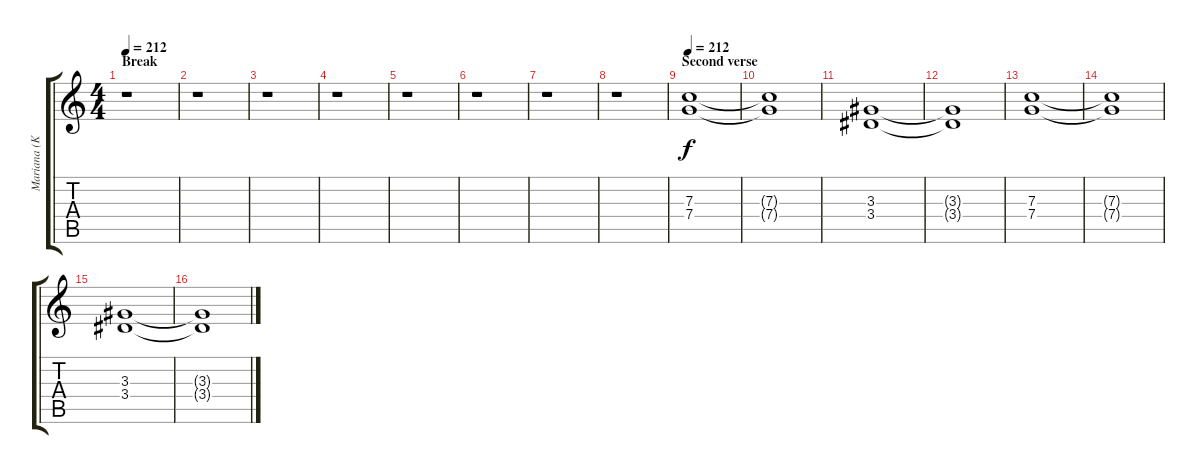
\track ("Mariana (KeybHigh)" "Mariana (K") {instrument stringensemble1}
\staff {score tabs}
\tuning (D5 A4 F4 C4 G3 D3) {hide}
\ts (4 4)
\section ("" "Break")
\tempo 212
\clef g2
\ks c
r.1{dy mp} |
r.1 |
r.1 |
r.1 |
r.1 |
r.1 |
r.1 |
r.1 |
\section ("" "Second verse")
\tempo 212
(7.3 7.4).1{dy f volume 14 balance 6 instrument stringensemble1} |
(7.3{t} 7.4{t}).1 |
(3.3 3.4).1 |
(3.3{t} 3.4{t}).1 |
(7.3 7.4).1 |
(7.3{t} 7.4{t}).1 |
(3.3 3.4).1 |
(3.3{t} 3.4{t}).1
